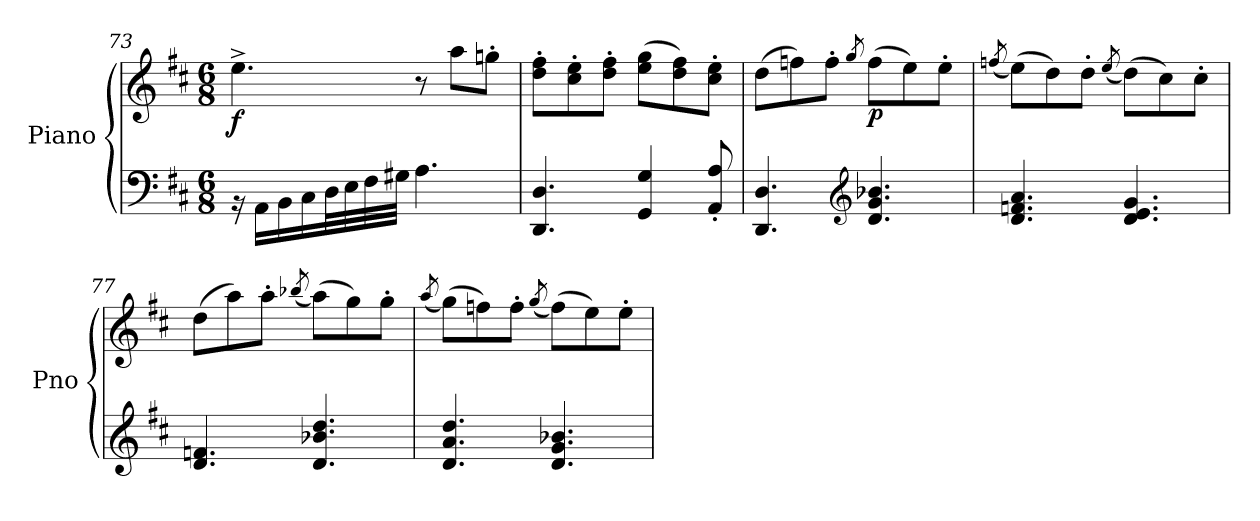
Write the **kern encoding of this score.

**kern	**kern	**dynam
*part1	*part1	*part1
*staff2	*staff1	*staff1/2
*I"Piano	*	*
*I'Pno	*	*
*clefF4	*clefG2	*
*k[f#c#]	*k[f#c#]	*
*M6/8	*M6/8	*
*MM150	*MM150	*
=73	=73	=73
!	!	!LO:DY:b
16rBB	4.ee^\	f
16AA\LL	.	.
16BB\	.	.
16C#\	.	.
32D\L	.	.
32E\	.	.
32F#\	.	.
32G#X\JJJ	.	.
4.A\	8r	.
.	8aa\L	.
.	8ggn'\J	.
=74	=74	=74
*	*MM156	*
4.DD/ 4.D/	8dd\' 8ff#\'L	.
.	8cc#\' 8ee\'	.
.	8dd\' 8ff#\'J	.
4GG/ 4G/	(>8ee\ 8gg\L	.
.	8dd\ 8ff#\)	.
8AA/' 8A/'	8cc#\' 8ee\'J	.
=75	=75	=75
4.DD/ 4.D/	(>8dd\L	.
.	8ffn\)	.
*clefG2	*	*
.	8ff'\J	.
.	8qgg/	.
!	!	!LO:DY:b
4.d/> 4.g/> 4.b-X/>	(>8ff\L	p
.	8ee\)	.
.	8ee'\J	.
!!LO:LB:g=z
=76	=76	=76
.	(<8qffn/	.
4.d/>> 4.fn/>> 4.a/>>	(>8ee\L)	.
.	8dd\)	.
.	8dd'\J	.
.	(<8qee/	.
4.d/>> 4.e/>> 4.g/>>	(>8dd\L)	.
.	8cc#\)	.
.	8cc#'\J	.
=77	=77	=77
4.d/> 4.fn/>	(>8dd\L	.
.	8aa\)	.
.	8aa'\J	.
.	(<8qbb-X/	.
4.d/ 4.b-X/ 4.dd/	(>8aa\L)	.
.	8gg\)	.
.	8gg'\J	.
=78	=78	=78
.	(<8qaa/	.
4.d/ 4.a/ 4.dd/	(>8gg\L)	.
.	8ffn\)	.
.	8ff'\J	.
.	(<8qgg/	.
4.d/> 4.g/> 4.b-X/>	(>8ff\L)	.
.	8ee\)	.
.	8ee'\J	.
=	=	=
*-	*-	*-
